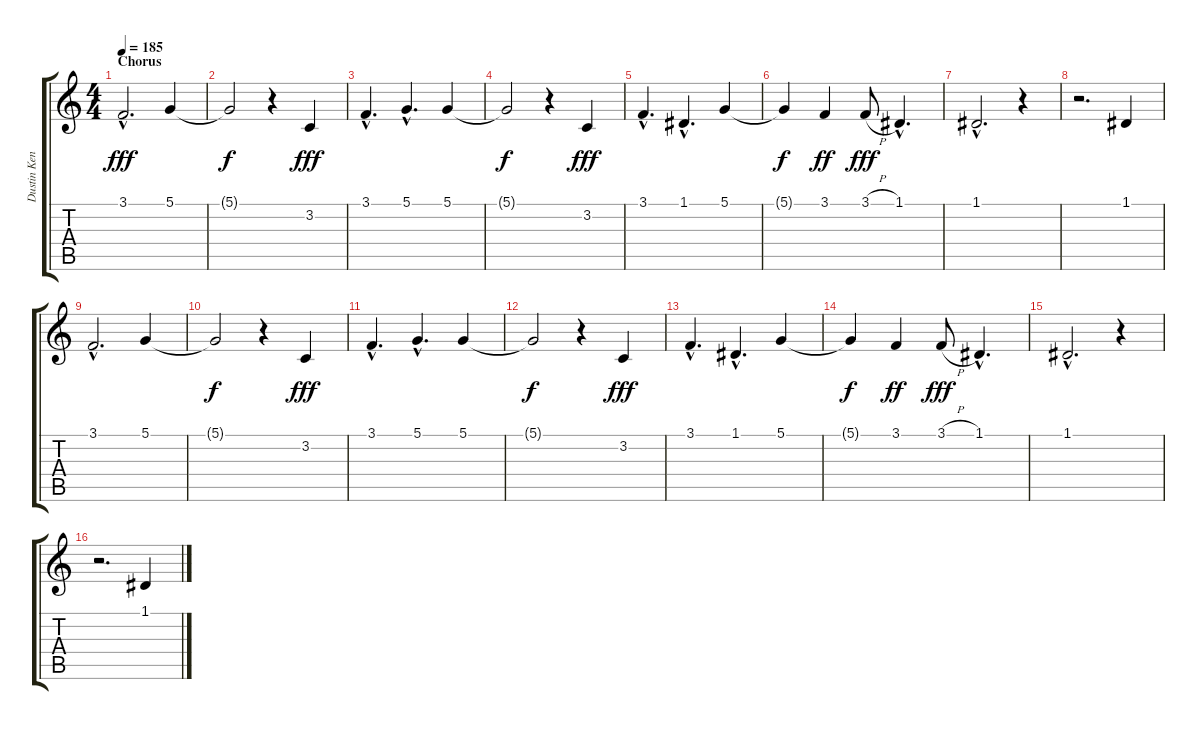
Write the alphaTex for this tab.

\track ("Dustin Kensrue (Vocals)" "Dustin Ken") {instrument tenorsax}
\staff {score tabs}
\tuning (D4 A3 F3 C3 G2 C2) {hide}
\ts (4 4)
\section ("" "Chorus")
\tempo 185
\clef g2
\ks c
3.1{hac}.2{d dy fff} 5.1.4 |
5.1{t}.2{dy f} r.4 3.2.4{dy fff} |
3.1{hac}.4{d} 5.1{hac}.4{d} 5.1.4 |
5.1{t}.2{dy f} r.4 3.2.4{dy fff} |
3.1{hac}.4{d} 1.1{hac}.4{d} 5.1.4 |
5.1{t}.4{dy f} 3.1.4{dy ff} 3.1{h}.8{dy fff} 1.1{hac}.4{d} |
1.1{hac}.2{d} r.4 |
r.2{d} 1.1.4 |
3.1{hac}.2{d} 5.1.4 |
5.1{t}.2{dy f} r.4 3.2.4{dy fff} |
3.1{hac}.4{d} 5.1{hac}.4{d} 5.1.4 |
5.1{t}.2{dy f} r.4 3.2.4{dy fff} |
3.1{hac}.4{d} 1.1{hac}.4{d} 5.1.4 |
5.1{t}.4{dy f} 3.1.4{dy ff} 3.1{h}.8{dy fff} 1.1{hac}.4{d} |
1.1{hac}.2{d} r.4 |
r.2{d} 1.1.4
